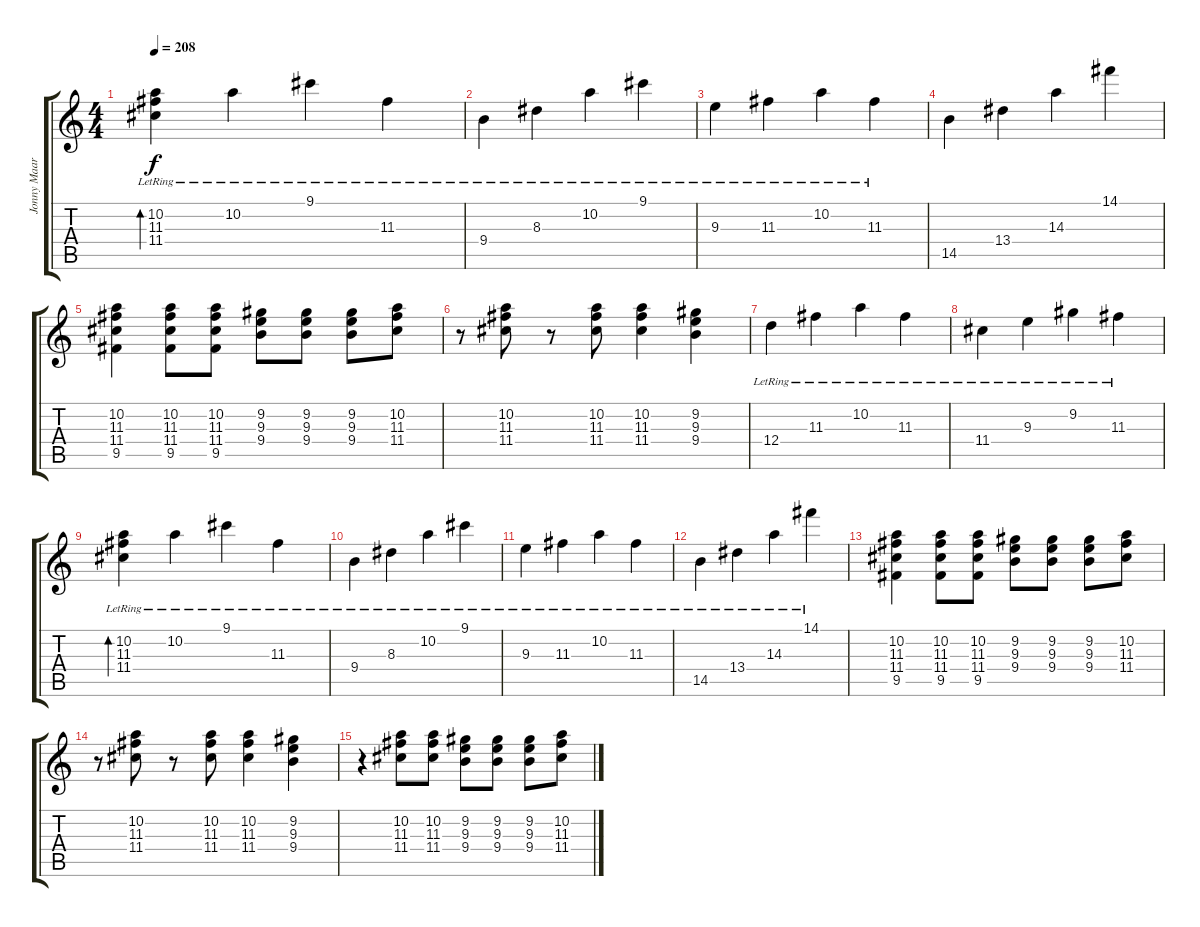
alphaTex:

\track ("Jonny Maar" "Jonny Maar") {instrument electricguitarclean}
\staff {score tabs}
\tuning (E4 B3 G3 D3 A2 E2) {hide}
\ts (4 4)
\tempo 208
\clef g2
\ks c
(10.2{lr} 11.3{lr} 11.4{lr}).4{bd 480 dy f} 10.2{lr}.4 9.1{lr}.4 11.3{lr}.4 |
9.4{lr}.4 8.3{lr}.4 10.2{lr}.4 9.1{lr}.4 |
9.3{lr}.4 11.3{lr}.4 10.2{lr}.4 11.3{lr}.4 |
14.5.4 13.4.4 14.3.4 14.1.4 |
(10.2 11.3 11.4 9.5).4 (10.2 11.3 11.4 9.5).8 (10.2 11.3 11.4 9.5).8 (9.2 9.3 9.4).8 (9.2 9.3 9.4).8 (9.2 9.3 9.4).8 (10.2 11.3 11.4).8 |
r.8 (10.2 11.3 11.4).8 r.8 (10.2 11.3 11.4).8 (10.2 11.3 11.4).4 (9.2 9.3 9.4).4 |
12.4{lr}.4 11.3{lr}.4 10.2{lr}.4 11.3{lr}.4 |
11.4{lr}.4 9.3{lr}.4 9.2{lr}.4 11.3{lr}.4 |
(10.2{lr} 11.3{lr} 11.4{lr}).4{bd 480} 10.2{lr}.4 9.1{lr}.4 11.3{lr}.4 |
9.4{lr}.4 8.3{lr}.4 10.2{lr}.4 9.1{lr}.4 |
9.3{lr}.4 11.3{lr}.4 10.2{lr}.4 11.3{lr}.4 |
14.5{lr}.4 13.4{lr}.4 14.3{lr}.4 14.1{lr}.4 |
(10.2 11.3 11.4 9.5).4 (10.2 11.3 11.4 9.5).8 (10.2 11.3 11.4 9.5).8 (9.2 9.3 9.4).8 (9.2 9.3 9.4).8 (9.2 9.3 9.4).8 (10.2 11.3 11.4).8 |
r.8 (10.2 11.3 11.4).8 r.8 (10.2 11.3 11.4).8 (10.2 11.3 11.4).4 (9.2 9.3 9.4).4 |
r.4 (10.2 11.3 11.4).8 (10.2 11.3 11.4).8 (9.2 9.3 9.4).8 (9.2 9.3 9.4).8 (9.2 9.3 9.4).8 (10.2 11.3 11.4).8
